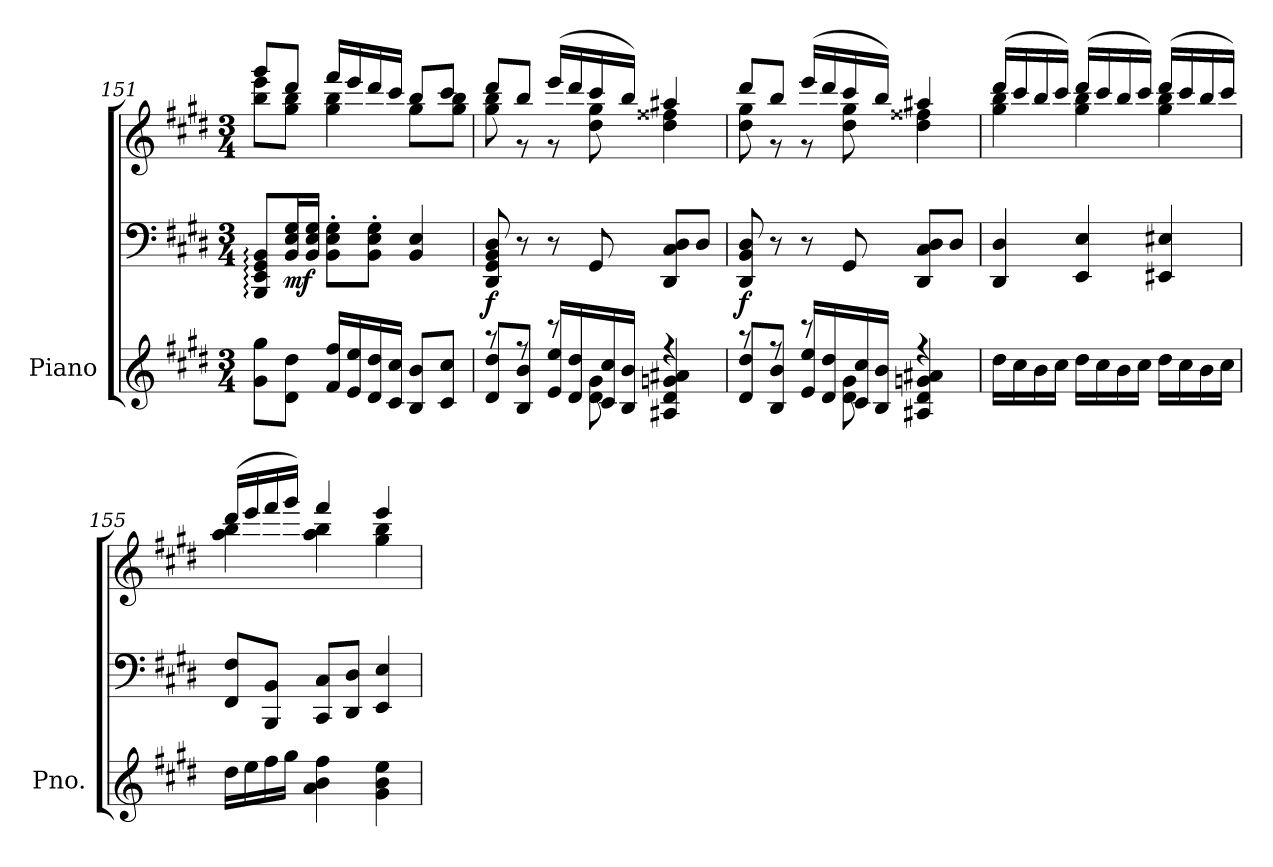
**kern	**kern	**kern	**dynam
*part1	*part1	*part1	*part1
*staff3	*staff2	*staff1	*staff1/2/3
*I"Piano	*	*	*
*I'Pno.	*	*	*
*clefG2	*clefF4	*clefG2	*
*k[f#c#g#d#]	*k[f#c#g#d#]	*k[f#c#g#d#]	*
*M3/4	*M3/4	*M3/4	*
=151	=151	=151	=151
*	*	*^	*
8g#\ 8gg#\L	8BBB/: 8EE/: 8GG#/: 8BB/:L	8ggg#/L	8bb\ 8eee\L	.
!	!	!	!	!LO:DY:b=2
8d#\ 8dd#\J	16BB/ 16E/ 16G#/L	8ddd#/J	8gg#\ 8bb\J	mf
.	16BB/ 16E/ 16G#/JJ	.	.	.
16f#/ 16ff#/LL	8BB\' 8E\' 8G#\'L	16fff#/LL	4gg#\ 4bb\	.
16e/ 16ee/	.	16eee/	.	.
16d#/ 16dd#/	8BB\' 8E\' 8G#\'J	16ddd#/	.	.
16c#/ 16cc#/JJ	.	16ccc#/JJ	.	.
8B/ 8b/L	4BB/ 4E/	8bb/L	8gg#\L	.
8c#/ 8cc#/J	.	8ccc#/J	8gg#\ 8bb\J	.
=152	=152	=152	=152	=152
*^	*	*	*	*
!	!	!	!	!	!LO:DY:b=2
8r	8d#/ 8dd#/L	8DD#/ 8GG#/ 8BB/ 8D#/	8ddd#/L	8gg#\ 8bb\	f
8r	8B/ 8b/J	8r	8bb/J	8r	.
8r	16e/ 16ee/LL	8r	(>16eee/LL	8r	.
.	16d#/ 16dd#/	.	16ddd#/	.	.
8d#\ 8g#\	16c#/ 16cc#/	8GG#/	16ccc#/	8dd#\ 8gg#\	.
.	16B/ 16b/JJ	.	16bb/JJ)	.	.
4r	4A#X/ 4d#/ 4gn/ 4a#X/	8DD#/ 8C#/ 8D#/L	4aa#X/	4dd#\ 4ff##X\	.
.	.	8D#/J	.	.	.
!!LO:PB:g=z	!!
=153	=153	=153	=153	=153	=153
!	!	!	!	!	!LO:DY:b=2
8r	8d#/ 8dd#/L	8DD#/ 8BB/ 8D#/	8ddd#/L	8dd#\ 8gg#\	f
8r	8B/ 8b/J	8r	8bb/J	8r	.
8r	16e/ 16ee/LL	8r	(>16eee/LL	8r	.
.	16d#/ 16dd#/	.	16ddd#/	.	.
8d#\ 8g#\	16c#/ 16cc#/	8GG#/	16ccc#/	8dd#\ 8gg#\	.
.	16B/ 16b/JJ	.	16bb/JJ)	.	.
4r	4A#X/ 4d#/ 4gn/ 4a#X/	8DD#/ 8C#/ 8D#/L	4aa#X/	4dd#\ 4ff##X\	.
.	.	8D#/J	.	.	.
*v	*v	*	*	*	*
=154	=154	=154	=154	=154
16dd#\LL	4DD#/ 4D#/	(>16ddd#/LL	4gg#\ 4bb\	.
16cc#\	.	16ccc#/	.	.
16b\	.	16bb/	.	.
16cc#\JJ	.	16ccc#/JJ)	.	.
16dd#\LL	4EE/ 4E/	(>16ddd#/LL	4gg#\ 4bb\	.
16cc#\	.	16ccc#/	.	.
16b\	.	16bb/	.	.
16cc#\JJ	.	16ccc#/JJ)	.	.
16dd#\LL	4EE#X/ 4E#X/	(>16ddd#/LL	4gg#\ 4bb\	.
16cc#\	.	16ccc#/	.	.
16b\	.	16bb/	.	.
16cc#\JJ	.	16ccc#/JJ)	.	.
=155	=155	=155	=155	=155
16dd#\LL	8FF#/ 8F#/L	(>16ddd#/LL	4aa\ 4bb\	.
16ee\	.	16eee/	.	.
16ff#\	8BBB/ 8BB/J	16fff#/	.	.
16gg#\JJ	.	16ggg#/JJ)	.	.
4a\ 4b\ 4ff#\	8CC#/ 8C#/L	4fff#/	4aa\ 4bb\	.
.	8DD#/ 8D#/J	.	.	.
4g#\ 4b\ 4ee\	4EE/ 4E/	4eee/	4gg#\ 4bb\	.
*	*	*v	*v	*
=	=	=	=
*-	*-	*-	*-
